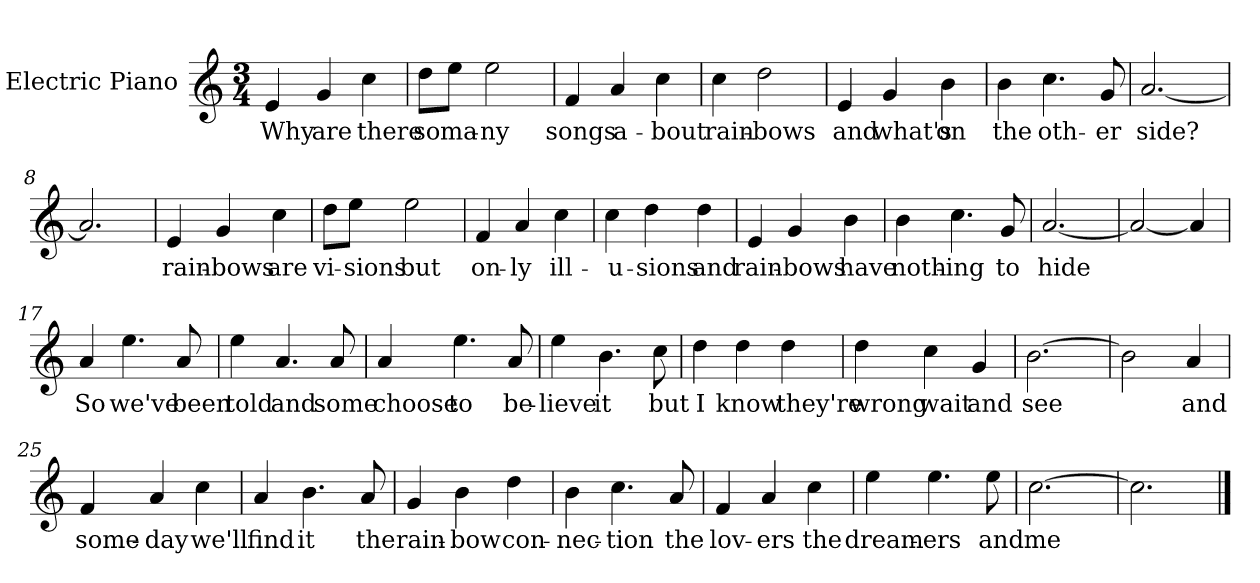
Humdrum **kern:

**kern	**text
*part1	*part1
*staff1	*staff1
*I"Electric Piano	*
*I'E.Pno	*
*clefG2	*
*k[]	*
*C:	*
*M3/4	*
=1	=1
4e/	Why
4g/	are
4cc\	there
=2	=2
8dd\L	so
8ee\J	ma-
2ee\	-ny
=3	=3
4f/	songs
4a/	a-
4cc\	-bout
=4	=4
4cc\	rain-
2dd\	-bows
!!LO:LB:g=z
=5	=5
4e/	and
4g/	what's
4b\	on
=6	=6
4b\	the
4.cc\	oth-
8g/	-er
=7	=7
[2.a/	side?
=8	=8
2.a/]	.
!!LO:LB:g=z
=9	=9
4e/	rain-
4g/	-bows
4cc\	are
=10	=10
8dd\L	vi-
8ee\J	sions
2ee\	but
=11	=11
4f/	on-
4a/	ly
4cc\	ill-
=12	=12
4cc\	-u-
4dd\	-sions
4dd\	and
!!LO:LB:g=z
=13	=13
4e/	rain-
4g/	bows
4b\	have
=14	=14
4b\	noth-
4.cc\	ing
8g/	to
=15	=15
[2.a/	hide
=16	=16
2a/_	.
4a/]	.
!!LO:LB:g=z
=17	=17
4a/	So
4.ee\	we've
8a/	been
=18	=18
4ee\	told
4.a/	and
8a/	some
=19	=19
4a/	choose
4.ee\	to
8a/	be-
=20	=20
4ee\	-lieve
4.b\	it
8cc\	but
!!LO:LB:g=z
=21	=21
4dd\	I
4dd\	know
4dd\	they're
=22	=22
4dd\	wrong
4cc\	wait
4g/	and
=23	=23
[2.b\	see
=24	=24
2b\]	.
4a/	and
!!LO:LB:g=z
=25	=25
4f/	-some-
4a/	-day
4cc\	we'll
=26	=26
4a/	find
4.b\	it
8a/	the
=27	=27
4g/	rain-
4b\	-bow
4dd\	con-
=28	=28
4b\	-nec-
4.cc\	-tion
8a/	the
!!LO:LB:g=z
=29	=29
4f/	lov-
4a/	-ers
4cc\	the
=30	=30
4ee\	dream-
4.ee\	-ers
8ee\	and
=31	=31
[2.cc\	me
=32	=32
2.cc\]	.
==	==
*-	*-
